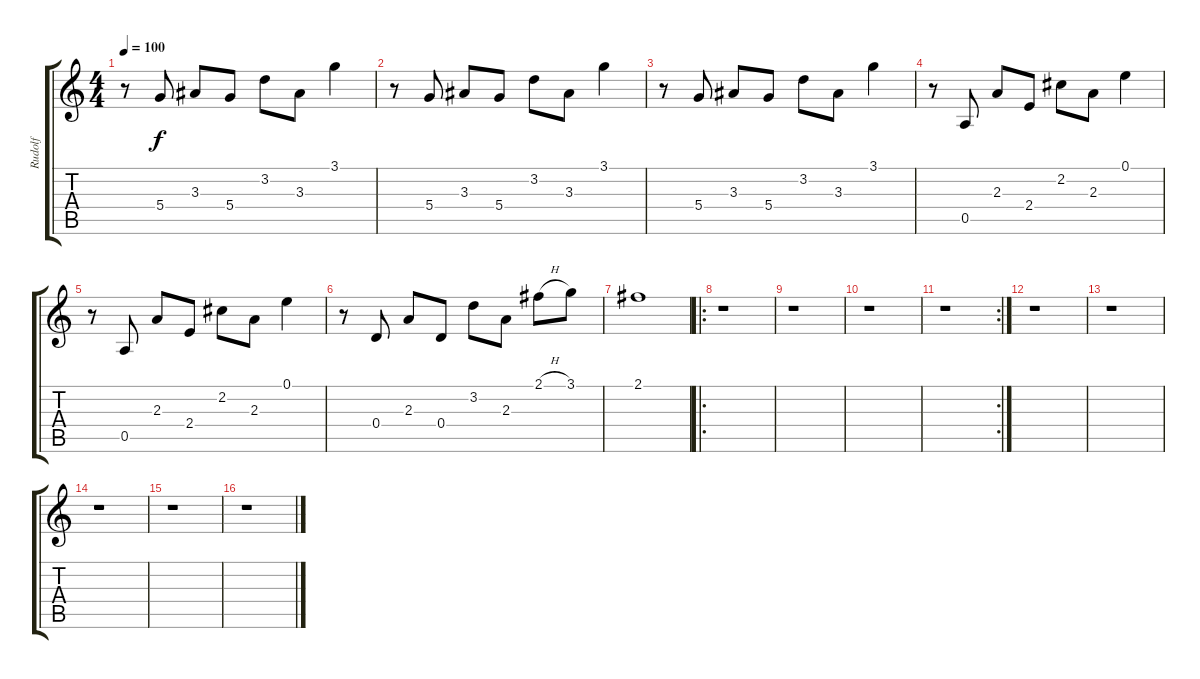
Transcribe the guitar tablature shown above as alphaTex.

\track ("Rudolf" "Rudolf") {instrument acousticguitarsteel}
\staff {score tabs}
\tuning (E4 B3 G3 D3 A2 E2) {hide}
\ts (4 4)
\tempo 100
\clef g2
\ks c
r.8{dy f} 5.4.8 3.3.8 5.4.8 3.2.8 3.3.8 3.1.4 |
r.8 5.4.8 3.3.8 5.4.8 3.2.8 3.3.8 3.1.4 |
r.8 5.4.8 3.3.8 5.4.8 3.2.8 3.3.8 3.1.4 |
r.8 0.5.8 2.3.8 2.4.8 2.2.8 2.3.8 0.1.4 |
r.8 0.5.8 2.3.8 2.4.8 2.2.8 2.3.8 0.1.4 |
r.8 0.4.8 2.3.8 0.4.8 3.2.8 2.3.8 2.1{h}.8 3.1.8 |
2.1.1 |
\ro
r.1 |
r.1 |
r.1 |
\rc 2
r.1 |
r.1 |
r.1 |
r.1 |
r.1 |
r.1
